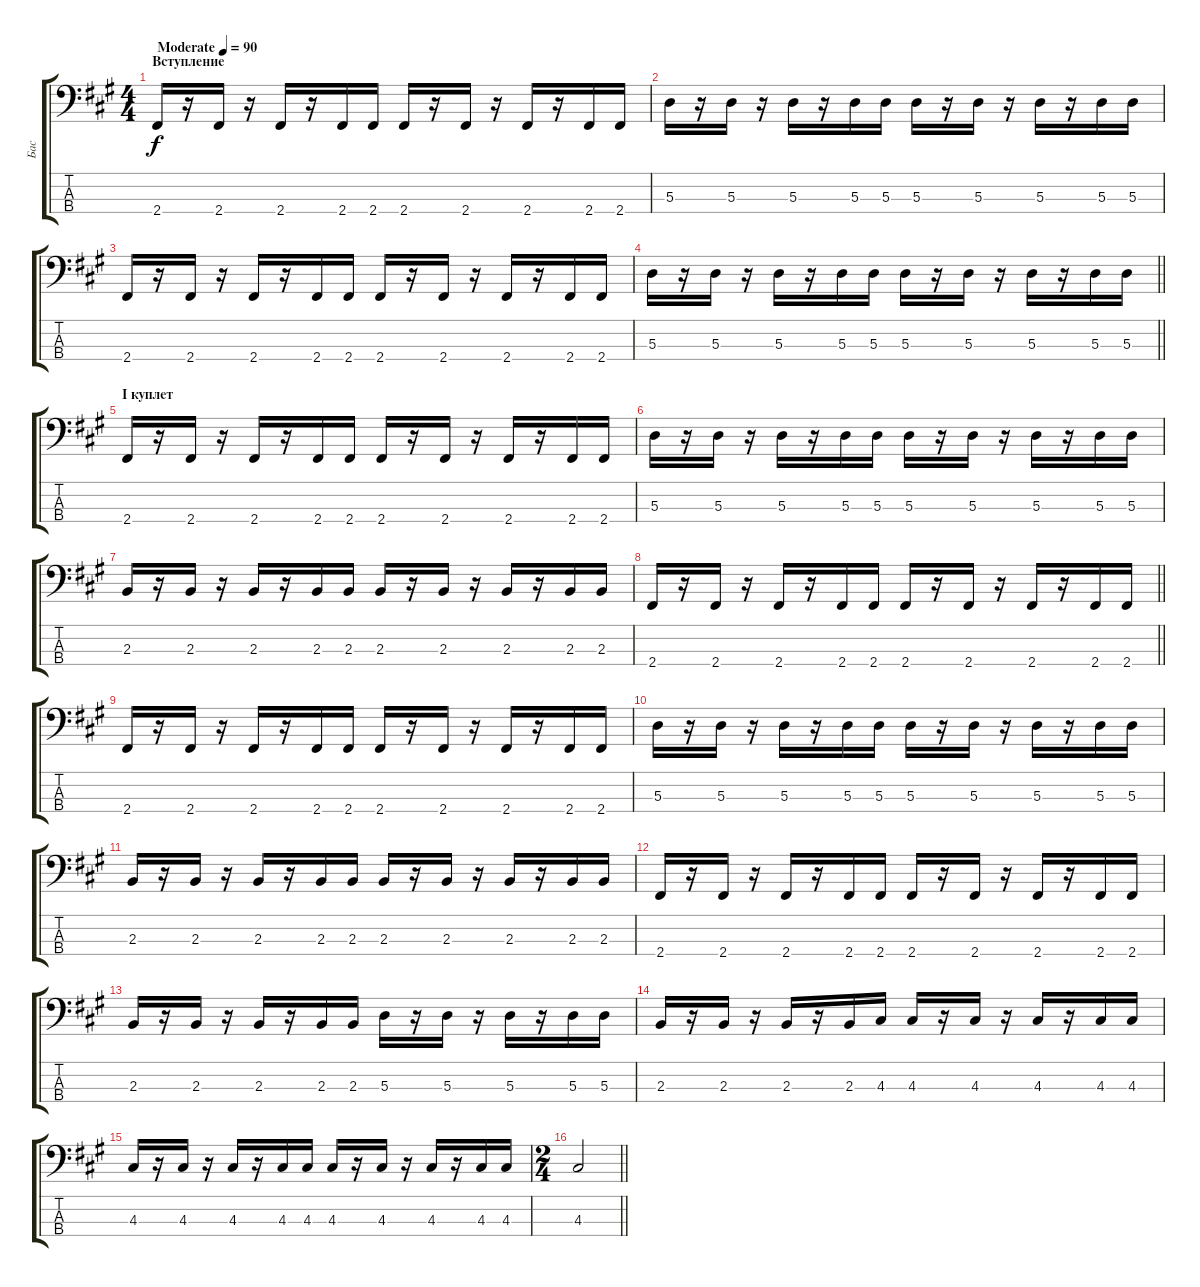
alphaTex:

\track ("Бас" "Бас") {instrument electricbassfinger}
\staff {score tabs}
\tuning (G2 D2 A1 E1) {hide}
\ts (4 4)
\section ("" "Вступление")
\tempo (90 "Moderate")
\clef f4
\ks f#minor
2.4.16{dy f instrument electricbassfinger} r.16 2.4.16 r.16 2.4.16 r.16 2.4.16 2.4.16 2.4.16 r.16 2.4.16 r.16 2.4.16 r.16 2.4.16 2.4.16 |
5.3.16 r.16 5.3.16 r.16 5.3.16 r.16 5.3.16 5.3.16 5.3.16 r.16 5.3.16 r.16 5.3.16 r.16 5.3.16 5.3.16 |
2.4.16 r.16 2.4.16 r.16 2.4.16 r.16 2.4.16 2.4.16 2.4.16 r.16 2.4.16 r.16 2.4.16 r.16 2.4.16 2.4.16 |
\barLineRight lightlight
5.3.16 r.16 5.3.16 r.16 5.3.16 r.16 5.3.16 5.3.16 5.3.16 r.16 5.3.16 r.16 5.3.16 r.16 5.3.16 5.3.16 |
\section ("" "I куплет")
2.4.16 r.16 2.4.16 r.16 2.4.16 r.16 2.4.16 2.4.16 2.4.16 r.16 2.4.16 r.16 2.4.16 r.16 2.4.16 2.4.16 |
5.3.16 r.16 5.3.16 r.16 5.3.16 r.16 5.3.16 5.3.16 5.3.16 r.16 5.3.16 r.16 5.3.16 r.16 5.3.16 5.3.16 |
2.3.16 r.16 2.3.16 r.16 2.3.16 r.16 2.3.16 2.3.16 2.3.16 r.16 2.3.16 r.16 2.3.16 r.16 2.3.16 2.3.16 |
\barLineRight lightlight
2.4.16 r.16 2.4.16 r.16 2.4.16 r.16 2.4.16 2.4.16 2.4.16 r.16 2.4.16 r.16 2.4.16 r.16 2.4.16 2.4.16 |
2.4.16 r.16 2.4.16 r.16 2.4.16 r.16 2.4.16 2.4.16 2.4.16 r.16 2.4.16 r.16 2.4.16 r.16 2.4.16 2.4.16 |
5.3.16 r.16 5.3.16 r.16 5.3.16 r.16 5.3.16 5.3.16 5.3.16 r.16 5.3.16 r.16 5.3.16 r.16 5.3.16 5.3.16 |
2.3.16 r.16 2.3.16 r.16 2.3.16 r.16 2.3.16 2.3.16 2.3.16 r.16 2.3.16 r.16 2.3.16 r.16 2.3.16 2.3.16 |
2.4.16 r.16 2.4.16 r.16 2.4.16 r.16 2.4.16 2.4.16 2.4.16 r.16 2.4.16 r.16 2.4.16 r.16 2.4.16 2.4.16 |
2.3.16 r.16 2.3.16 r.16 2.3.16 r.16 2.3.16 2.3.16 5.3.16 r.16 5.3.16 r.16 5.3.16 r.16 5.3.16 5.3.16 |
2.3.16 r.16 2.3.16 r.16 2.3.16 r.16 2.3.16 4.3.16 4.3.16 r.16 4.3.16 r.16 4.3.16 r.16 4.3.16 4.3.16 |
4.3.16 r.16 4.3.16 r.16 4.3.16 r.16 4.3.16 4.3.16 4.3.16 r.16 4.3.16 r.16 4.3.16 r.16 4.3.16 4.3.16 |
\ts (2 4)
\barLineRight lightlight
4.3.2
